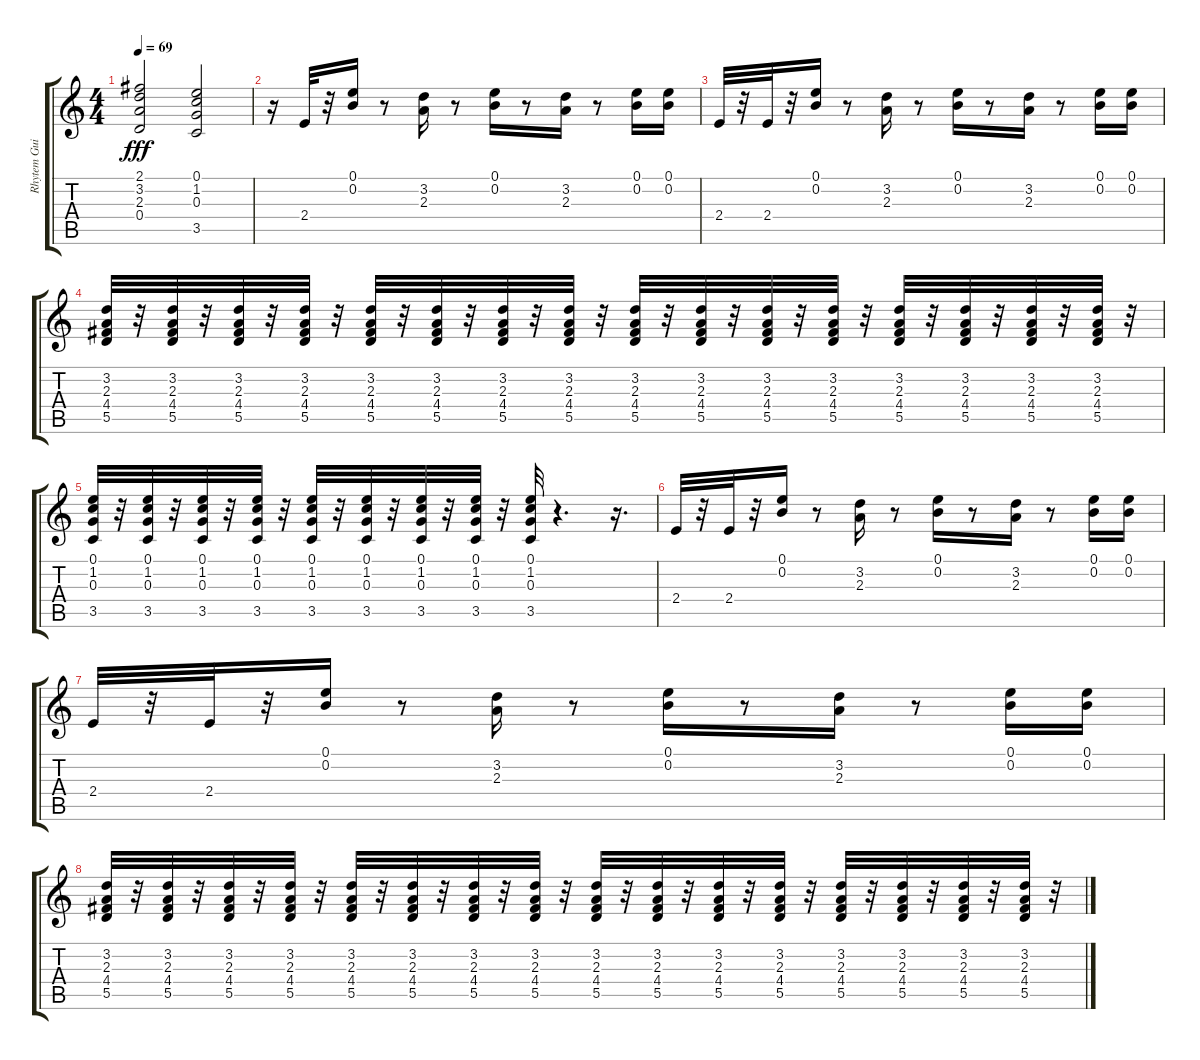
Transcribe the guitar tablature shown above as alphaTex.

\track ("Rhytem Guitar" "Rhytem Gui") {instrument overdrivenguitar}
\staff {score tabs}
\tuning (E4 B3 G3 D3 A2 E2) {hide}
\ts (4 4)
\tempo 69
\clef g2
\ks c
(2.1 3.2 2.3 0.4).2{dy fff} (0.1 1.2 0.3 3.5).2 |
r.16 2.4.32 r.32 (0.1 0.2).16 r.8 (3.2 2.3).16 r.8 (0.1 0.2).16 r.8 (3.2 2.3).16 r.8 (0.1 0.2).16 (0.1 0.2).16 |
2.4.32 r.32 2.4.32 r.32 (0.1 0.2).16 r.8 (3.2 2.3).16 r.8 (0.1 0.2).16 r.8 (3.2 2.3).16 r.8 (0.1 0.2).16 (0.1 0.2).16 |
(3.2 2.3 4.4 5.5).32 r.32 (3.2 2.3 4.4 5.5).32 r.32 (3.2 2.3 4.4 5.5).32 r.32 (3.2 2.3 4.4 5.5).32 r.32 (3.2 2.3 4.4 5.5).32 r.32 (3.2 2.3 4.4 5.5).32 r.32 (3.2 2.3 4.4 5.5).32 r.32 (3.2 2.3 4.4 5.5).32 r.32 (3.2 2.3 4.4 5.5).32 r.32 (3.2 2.3 4.4 5.5).32 r.32 (3.2 2.3 4.4 5.5).32 r.32 (3.2 2.3 4.4 5.5).32 r.32 (3.2 2.3 4.4 5.5).32 r.32 (3.2 2.3 4.4 5.5).32 r.32 (3.2 2.3 4.4 5.5).32 r.32 (3.2 2.3 4.4 5.5).32 r.32 |
(0.1 1.2 0.3 3.5).32 r.32 (0.1 1.2 0.3 3.5).32 r.32 (0.1 1.2 0.3 3.5).32 r.32 (0.1 1.2 0.3 3.5).32 r.32 (0.1 1.2 0.3 3.5).32 r.32 (0.1 1.2 0.3 3.5).32 r.32 (0.1 1.2 0.3 3.5).32 r.32 (0.1 1.2 0.3 3.5).32 r.32 (0.1 1.2 0.3 3.5).32 r.4{d} r.16{d} |
2.4.32 r.32 2.4.32 r.32 (0.1 0.2).16 r.8 (3.2 2.3).16 r.8 (0.1 0.2).16 r.8 (3.2 2.3).16 r.8 (0.1 0.2).16 (0.1 0.2).16 |
2.4.32 r.32 2.4.32 r.32 (0.1 0.2).16 r.8 (3.2 2.3).16 r.8 (0.1 0.2).16 r.8 (3.2 2.3).16 r.8 (0.1 0.2).16 (0.1 0.2).16 |
(3.2 2.3 4.4 5.5).32 r.32 (3.2 2.3 4.4 5.5).32 r.32 (3.2 2.3 4.4 5.5).32 r.32 (3.2 2.3 4.4 5.5).32 r.32 (3.2 2.3 4.4 5.5).32 r.32 (3.2 2.3 4.4 5.5).32 r.32 (3.2 2.3 4.4 5.5).32 r.32 (3.2 2.3 4.4 5.5).32 r.32 (3.2 2.3 4.4 5.5).32 r.32 (3.2 2.3 4.4 5.5).32 r.32 (3.2 2.3 4.4 5.5).32 r.32 (3.2 2.3 4.4 5.5).32 r.32 (3.2 2.3 4.4 5.5).32 r.32 (3.2 2.3 4.4 5.5).32 r.32 (3.2 2.3 4.4 5.5).32 r.32 (3.2 2.3 4.4 5.5).32 r.32
